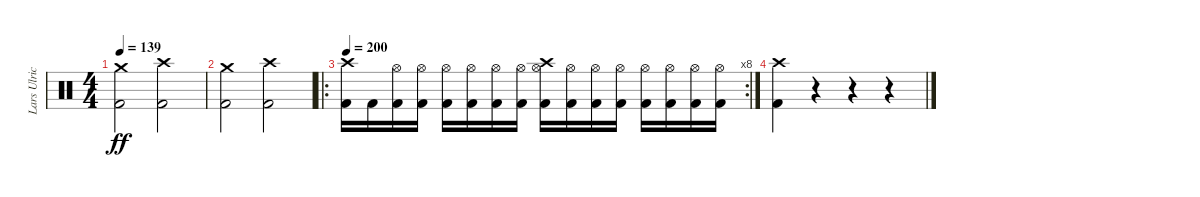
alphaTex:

\track ("Lars Ulrich" "Lars Ulric") {instrument percussion}
\staff {score}
\articulation defaults
\ts (4 4)
\tempo 139
\clef neutral
\ks c
("Crash medium (hit)" "Kick (hit) 2").2{dy ff} ("Crash high (hit)" "Kick (hit) 2").2 |
("Crash medium (hit)" "Kick (hit) 2").2 ("Crash high (hit)" "Kick (hit) 2").2 |
\ro
\rc 8
\tempo 200
("Crash high (hit)" "Kick (hit) 2").16 "Kick (hit) 2".16 ("Hi-Hat (open)" "Kick (hit) 2").16 ("Hi-Hat (open)" "Kick (hit) 2").16 ("Hi-Hat (open)" "Kick (hit) 2").16 ("Hi-Hat (open)" "Kick (hit) 2").16 ("Hi-Hat (open)" "Kick (hit) 2").16 ("Hi-Hat (open)" "Kick (hit) 2").16 ("Crash high (hit)" "Hi-Hat (open)" "Kick (hit) 2").16 ("Hi-Hat (open)" "Kick (hit) 2").16 ("Hi-Hat (open)" "Kick (hit) 2").16 ("Hi-Hat (open)" "Kick (hit) 2").16 ("Hi-Hat (open)" "Kick (hit) 2").16 ("Hi-Hat (open)" "Kick (hit) 2").16 ("Hi-Hat (open)" "Kick (hit) 2").16 ("Hi-Hat (open)" "Kick (hit) 2").16 |
("Crash high (hit)" "Kick (hit) 2").4 r.4 r.4 r.4
